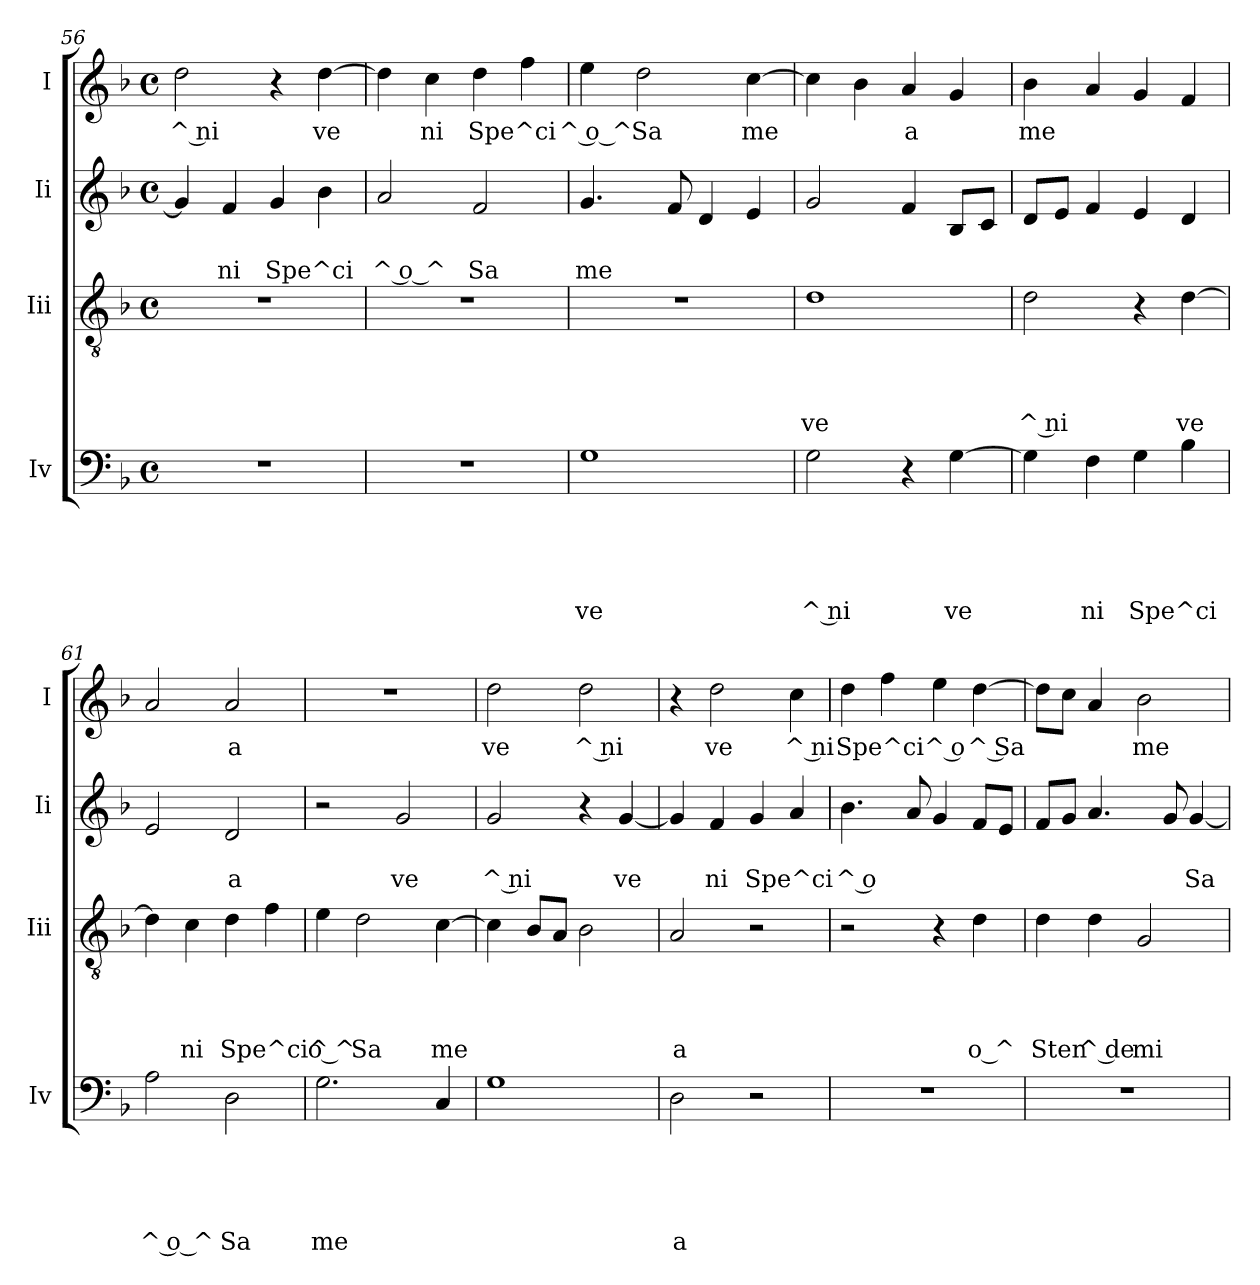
**kern	**text	**text	**text	**text	**text	**kern	**text	**text	**text	**text	**kern	**text	**text	**kern	**text
*part4	*part4	*part4	*part4	*part4	*part4	*part3	*part3	*part3	*part3	*part3	*part2	*part2	*part2	*part1	*part1
*staff4	*staff4	*staff4	*staff4	*staff4	*staff4	*staff3	*staff3	*staff3	*staff3	*staff3	*staff2	*staff2	*staff2	*staff1	*staff1
*I"Iv	*	*	*	*	*	*I"Iii	*	*	*	*	*I"Ii	*	*	*I"I	*
*I'Iv	*	*	*	*	*	*I'Iii	*	*	*	*	*I'Ii	*	*	*I'I	*
*clefF4	*	*	*	*	*	*clefGv2	*	*	*	*	*clefG2	*	*	*clefG2	*
*k[b-]	*	*	*	*	*	*k[b-]	*	*	*	*	*k[b-]	*	*	*k[b-]	*
*F:	*	*	*	*	*	*F:	*	*	*	*	*F:	*	*	*F:	*
*M4/4	*	*	*	*	*	*M4/4	*	*	*	*	*M4/4	*	*	*M4/4	*
*met(c)	*	*	*	*	*	*met(c)	*	*	*	*	*met(c)	*	*	*met(c)	*
=56	=56	=56	=56	=56	=56	=56	=56	=56	=56	=56	=56	=56	=56	=56	=56
!	!	!	!	!	!	!	!	!	!	!	!	!	!	!	!LO:LY:b:rj
1r	.	.	.	.	.	1r	.	.	.	.	4g/]	.	.	2dd\	^ ni
!	!	!	!	!	!	!	!	!	!	!	!	!	!LO:LY:b	!	!
.	.	.	.	.	.	.	.	.	.	.	4f/	.	ni	.	.
!	!	!	!	!	!	!	!	!	!	!	!	!	!LO:LY:b	!	!
.	.	.	.	.	.	.	.	.	.	.	4g/	.	Spe^ci	4r	.
!	!	!	!	!	!	!	!	!	!	!	!	!	!	!	!LO:LY:b
.	.	.	.	.	.	.	.	.	.	.	4b-\	.	.	[>4dd\	ve
=57	=57	=57	=57	=57	=57	=57	=57	=57	=57	=57	=57	=57	=57	=57	=57
!	!	!	!	!	!	!	!	!	!	!	!	!	!LO:LY:b:rj	!	!
1r	.	.	.	.	.	1r	.	.	.	.	2a/	.	^ o ^	4dd\]	.
!	!	!	!	!	!	!	!	!	!	!	!	!	!	!	!LO:LY:b
.	.	.	.	.	.	.	.	.	.	.	.	.	.	4cc\	ni
!	!	!	!	!	!	!	!	!	!	!	!	!	!LO:LY:b	!	!LO:LY:b
.	.	.	.	.	.	.	.	.	.	.	2f/	.	Sa	4dd\	Spe^ci
.	.	.	.	.	.	.	.	.	.	.	.	.	.	4ff\	.
=58	=58	=58	=58	=58	=58	=58	=58	=58	=58	=58	=58	=58	=58	=58	=58
!	!	!	!	!	!LO:LY:b	!	!	!	!	!	!	!	!LO:LY:b	!	!LO:LY:b:rj
1G	.	.	.	.	ve	1r	.	.	.	.	4.g/	.	me	4ee\	^ o ^
!	!	!	!	!	!	!	!	!	!	!	!	!	!	!	!LO:LY:b
.	.	.	.	.	.	.	.	.	.	.	.	.	.	2dd\	Sa
.	.	.	.	.	.	.	.	.	.	.	8f/	.	.	.	.
.	.	.	.	.	.	.	.	.	.	.	4d/	.	.	.	.
!	!	!	!	!	!	!	!	!	!	!	!	!	!	!	!LO:LY:b
.	.	.	.	.	.	.	.	.	.	.	4e/	.	.	[>4cc\	me
=59	=59	=59	=59	=59	=59	=59	=59	=59	=59	=59	=59	=59	=59	=59	=59
!	!	!	!	!	!LO:LY:b:rj	!	!	!	!	!LO:LY:b	!	!	!	!	!
2G\	.	.	.	.	^ ni	1d	.	.	.	ve	2g/	.	.	4cc\]	.
.	.	.	.	.	.	.	.	.	.	.	.	.	.	4b-\	.
!	!	!	!	!	!	!	!	!	!	!	!	!	!	!	!LO:LY:b
4r	.	.	.	.	.	.	.	.	.	.	4f/	.	.	4a/	a
!	!	!	!	!	!LO:LY:b	!	!	!	!	!	!	!	!	!	!
[>4G\	.	.	.	.	ve	.	.	.	.	.	8B-/L	.	.	4g/	.
.	.	.	.	.	.	.	.	.	.	.	8c/J	.	.	.	.
=60	=60	=60	=60	=60	=60	=60	=60	=60	=60	=60	=60	=60	=60	=60	=60
!	!	!	!	!	!	!	!	!	!	!LO:LY:b:rj	!	!	!	!	!LO:LY:b
4G\]	.	.	.	.	.	2d\	.	.	.	^ ni	8d/L	.	.	4b-\	me
.	.	.	.	.	.	.	.	.	.	.	8e/J	.	.	.	.
!	!	!	!	!	!LO:LY:b	!	!	!	!	!	!	!	!	!	!
4F\	.	.	.	.	ni	.	.	.	.	.	4f/	.	.	4a/	.
!	!	!	!	!	!LO:LY:b	!	!	!	!	!	!	!	!	!	!
4G\	.	.	.	.	Spe^ci	4r	.	.	.	.	4e/	.	.	4g/	.
!	!	!	!	!	!	!	!	!	!	!LO:LY:b	!	!	!	!	!
4B-\	.	.	.	.	.	[>4d\	.	.	.	ve	4d/	.	.	4f/	.
=61	=61	=61	=61	=61	=61	=61	=61	=61	=61	=61	=61	=61	=61	=61	=61
!	!	!	!	!	!LO:LY:b:rj	!	!	!	!	!	!	!	!	!	!
2A\	.	.	.	.	^ o ^	4d\]	.	.	.	.	2e/	.	.	2a/	.
!	!	!	!	!	!	!	!	!	!	!LO:LY:b	!	!	!	!	!
.	.	.	.	.	.	4c\	.	.	.	ni	.	.	.	.	.
!	!	!	!	!	!LO:LY:b	!	!	!	!	!LO:LY:b	!	!	!LO:LY:b	!	!LO:LY:b
2D\	.	.	.	.	Sa	4d\	.	.	.	Spe^ci^	2d/	.	a	2a/	a
.	.	.	.	.	.	4f\	.	.	.	.	.	.	.	.	.
!!LO:LB:g=z
=62	=62	=62	=62	=62	=62	=62	=62	=62	=62	=62	=62	=62	=62	=62	=62
!	!	!	!	!	!LO:LY:b	!	!	!	!	!LO:LY:b	!	!	!	!	!
2.G\	.	.	.	.	me	4e\	.	.	.	o ^	2r	.	.	1r	.
!	!	!	!	!	!	!	!	!	!	!LO:LY:b	!	!	!	!	!
.	.	.	.	.	.	2d\	.	.	.	Sa	.	.	.	.	.
!	!	!	!	!	!	!	!	!	!	!	!	!	!LO:LY:b	!	!
.	.	.	.	.	.	.	.	.	.	.	2g/	.	ve	.	.
!	!	!	!	!	!	!	!	!	!	!LO:LY:b	!	!	!	!	!
4C/	.	.	.	.	.	[>4c\	.	.	.	me	.	.	.	.	.
=63	=63	=63	=63	=63	=63	=63	=63	=63	=63	=63	=63	=63	=63	=63	=63
!	!	!	!	!	!	!	!	!	!	!	!	!	!LO:LY:b:rj	!	!LO:LY:b
1G	.	.	.	.	.	4c\]	.	.	.	.	2g/	.	^ ni	2dd\	ve
.	.	.	.	.	.	8B-/L	.	.	.	.	.	.	.	.	.
.	.	.	.	.	.	8A/J	.	.	.	.	.	.	.	.	.
!	!	!	!	!	!	!	!	!	!	!	!	!	!	!	!LO:LY:b:rj
.	.	.	.	.	.	2B-\	.	.	.	.	4r	.	.	2dd\	^ ni
!	!	!	!	!	!	!	!	!	!	!	!	!	!LO:LY:b	!	!
.	.	.	.	.	.	.	.	.	.	.	[<4g/	.	ve	.	.
=64	=64	=64	=64	=64	=64	=64	=64	=64	=64	=64	=64	=64	=64	=64	=64
!	!	!	!	!	!LO:LY:b	!	!	!	!	!LO:LY:b	!	!	!	!	!
2D\	.	.	.	.	a	2A/	.	.	.	a	4g/]	.	.	4r	.
!	!	!	!	!	!	!	!	!	!	!	!	!	!LO:LY:b	!	!LO:LY:b
.	.	.	.	.	.	.	.	.	.	.	4f/	.	ni	2dd\	ve
!	!	!	!	!	!	!	!	!	!	!	!	!	!LO:LY:b	!	!
2r	.	.	.	.	.	2r	.	.	.	.	4g/	.	Spe^ci	.	.
!	!	!	!	!	!	!	!	!	!	!	!	!	!	!	!LO:LY:b:rj
.	.	.	.	.	.	.	.	.	.	.	4a/	.	.	4cc\	^ ni
=65	=65	=65	=65	=65	=65	=65	=65	=65	=65	=65	=65	=65	=65	=65	=65
!	!	!	!	!	!	!	!	!	!	!	!	!	!LO:LY:b:rj	!	!LO:LY:b
1r	.	.	.	.	.	2r	.	.	.	.	4.b-\	.	^ o	4dd\	Spe^ci
.	.	.	.	.	.	.	.	.	.	.	.	.	.	4ff\	.
.	.	.	.	.	.	.	.	.	.	.	8a/	.	.	.	.
!	!	!	!	!	!	!	!	!	!	!	!	!	!	!	!LO:LY:b:rj
.	.	.	.	.	.	4r	.	.	.	.	4g/	.	.	4ee\	^ o
!	!	!	!	!	!	!	!	!	!	!LO:LY:b	!	!	!	!	!LO:LY:b:rj
.	.	.	.	.	.	4d\	.	.	.	o ^	8f/L	.	.	[>4dd\	^ Sa
.	.	.	.	.	.	.	.	.	.	.	8e/J	.	.	.	.
=66	=66	=66	=66	=66	=66	=66	=66	=66	=66	=66	=66	=66	=66	=66	=66
!	!	!	!	!	!	!	!	!	!	!LO:LY:b	!	!	!	!	!
1r	.	.	.	.	.	4d\	.	.	.	Sten	8f/L	.	.	8dd\L]	.
.	.	.	.	.	.	.	.	.	.	.	8g/J	.	.	8cc\J	.
!	!	!	!	!	!	!	!	!	!	!LO:LY:b:rj	!	!	!	!	!
.	.	.	.	.	.	4d\	.	.	.	^ de	4.a/	.	.	4a/	.
!	!	!	!	!	!	!	!	!	!	!LO:LY:b	!	!	!	!	!LO:LY:b
.	.	.	.	.	.	2G/	.	.	.	mi	.	.	.	2b-\	me
.	.	.	.	.	.	.	.	.	.	.	8g/	.	.	.	.
!	!	!	!	!	!	!	!	!	!	!	!	!	!LO:LY:b	!	!
.	.	.	.	.	.	.	.	.	.	.	[<4g/	.	Sa	.	.
=	=	=	=	=	=	=	=	=	=	=	=	=	=	=	=
*-	*-	*-	*-	*-	*-	*-	*-	*-	*-	*-	*-	*-	*-	*-	*-
